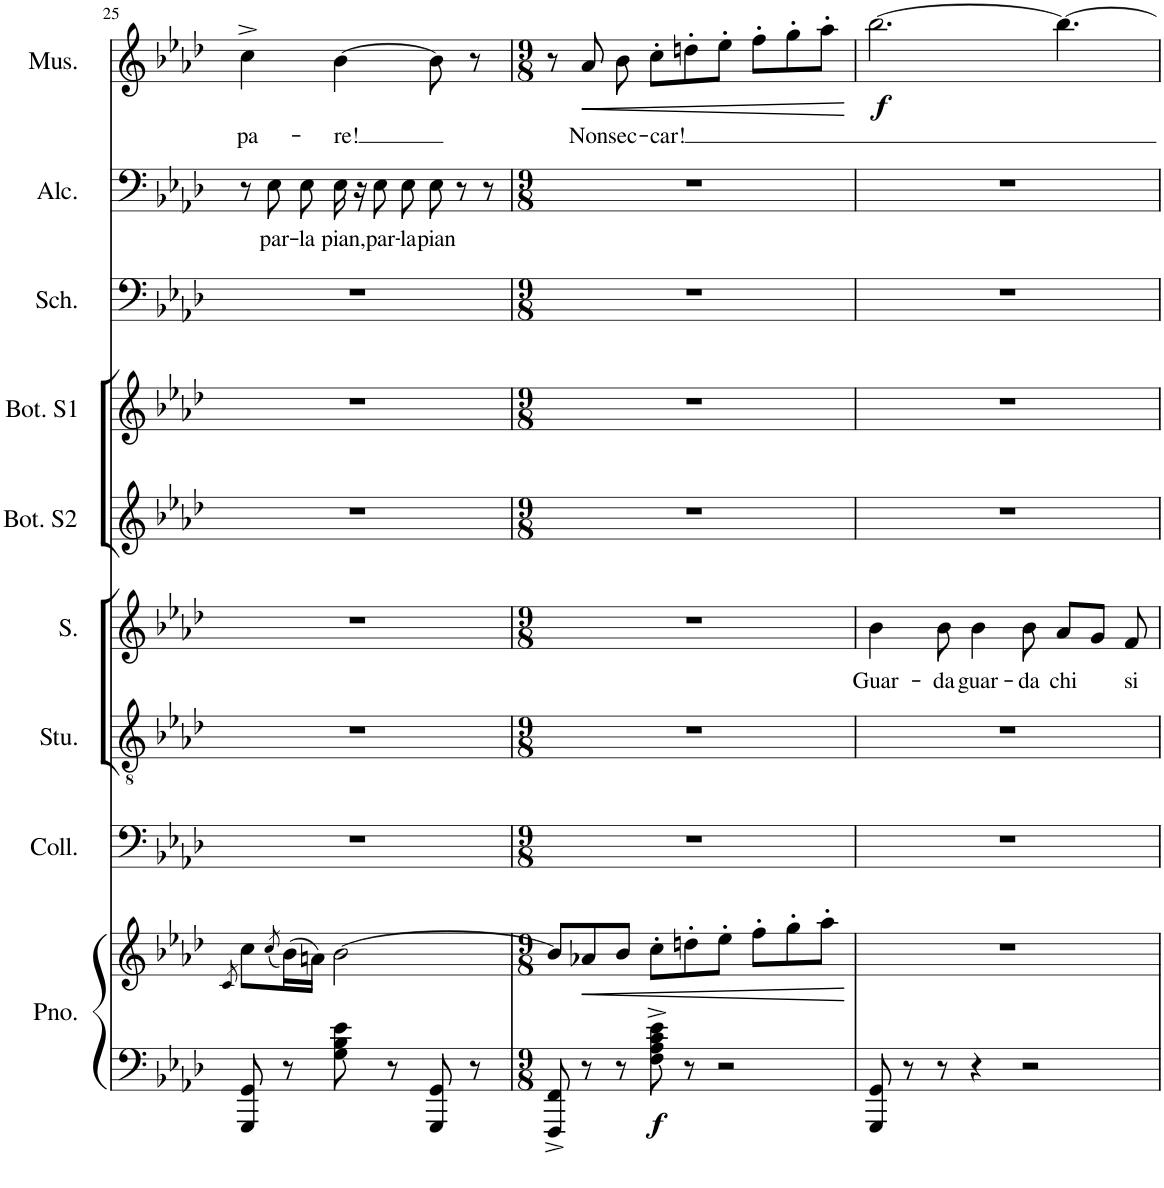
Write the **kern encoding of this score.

**kern	**kern	**dynam	**kern	**kern	**kern	**text	**kern	**kern	**kern	**kern	**text	**kern	**text	**dynam
*part9	*part9	*part9	*part8	*part7	*part6	*part6	*part5	*part4	*part3	*part2	*part2	*part1	*part1	*part1
*staff10	*staff9	*staff9/10	*staff8	*staff7	*staff6	*staff6	*staff5	*staff4	*staff3	*staff2	*staff2	*staff1	*staff1	*staff1
*I"Piano	*	*	*I"Coll.	*I"Studenti	*I"Soprano	*	*I"Bottegane Soprano 2	*I"Bottegane Soprano 1	*I"Schaunard	*I"Alcindoro	*	*I"Musetta	*	*
*I'Pno.	*	*	*I'Coll.	*I'Stu.	*I'S.	*	*I'Bot. S2	*I'Bot. S1	*I'Sch.	*I'Alc.	*	*I'Mus.	*	*
!!LO:PB:g=z
*clefF4	*clefG2	*	*clefF4	*clefGv2	*clefG2	*	*clefG2	*clefG2	*clefF4	*clefF4	*	*clefG2	*	*
*k[b-e-a-d-]	*k[b-e-a-d-]	*	*k[b-e-a-d-]	*k[b-e-a-d-]	*k[b-e-a-d-]	*	*k[b-e-a-d-]	*k[b-e-a-d-]	*k[b-e-a-d-]	*k[b-e-a-d-]	*	*k[b-e-a-d-]	*	*
*M3/4	*M3/4	*	*M3/4	*M3/4	*M3/4	*	*M3/4	*M3/4	*M3/4	*M3/4	*	*M3/4	*	*
=25	=25	=25	=25	=25	=25	=25	=25	=25	=25	=25	=25	=25	=25	=25
.	8qc/	.	.	.	.	.	.	.	.	.	.	.	.	.
!	!	!	!	!	!	!	!	!	!	!	!	!	!LO:LY:b	!
8GGG/ 8GG/	8cc\L	.	2.r	2.r	2.r	.	2.r	2.r	2.r	12r	.	4cc^\	pa-	.
!	!	!	!	!	!	!	!	!	!	!	!LO:LY:b	!	!	!
.	.	.	.	.	.	.	.	.	.	12E-\L	par-	.	.	.
.	(8qcc/	.	.	.	.	.	.	.	.	.	.	.	.	.
8r	(16b-\L)	.	.	.	.	.	.	.	.	.	.	.	.	.
!	!	!	!	!	!	!	!	!	!	!	!LO:LY:b	!	!	!
.	.	.	.	.	.	.	.	.	.	12E-\J	-la	.	.	.
.	16an\JJ)	.	.	.	.	.	.	.	.	.	.	.	.	.
!	!	!	!	!	!	!	!	!	!	!	!LO:LY:b	!	!LO:LY:b	!
8G\ 8B-\ 8e-\	[2b-\	.	.	.	.	.	.	.	.	24E-\	pian,	[4b-\	-re!	.
.	.	.	.	.	.	.	.	.	.	24r	.	.	.	.
!	!	!	!	!	!	!	!	!	!	!	!LO:LY:b	!	!	!
.	.	.	.	.	.	.	.	.	.	12E-\L	par-	.	.	.
8r	.	.	.	.	.	.	.	.	.	.	.	.	.	.
!	!	!	!	!	!	!	!	!	!	!	!LO:LY:b	!	!	!
.	.	.	.	.	.	.	.	.	.	12E-\J	-la	.	.	.
!	!	!	!	!	!	!	!	!	!	!	!LO:LY:b	!	!	!
8GGG/ 8GG/	.	.	.	.	.	.	.	.	.	12E-\	pian	8b-\]	.	.
.	.	.	.	.	.	.	.	.	.	12r	.	.	.	.
8r	.	.	.	.	.	.	.	.	.	.	.	8r	.	.
.	.	.	.	.	.	.	.	.	.	12r	.	.	.	.
=26	=26	=26	=26	=26	=26	=26	=26	=26	=26	=26	=26	=26	=26	=26
*M9/8	*M9/8	*	*M9/8	*M9/8	*M9/8	*	*M9/8	*M9/8	*M9/8	*M9/8	*	*M9/8	*	*
8FFF/^ 8FF/^	8b-/L]	.	8%9r	8%9r	8%9r	.	8%9r	8%9r	8%9r	8%9r	.	8r	.	.
!	!	!LO:HP:b	!	!	!	!	!	!	!	!	!	!	!LO:LY:b	!LO:HP:b
8r	8a-X/	<	.	.	.	.	.	.	.	.	.	8a-/	Non	<
!	!	!	!	!	!	!	!	!	!	!	!	!	!LO:LY:b	!
8r	8b-/J	.	.	.	.	.	.	.	.	.	.	8b-\	sec-	.
!	!	!LO:DY:b=2	!	!	!	!	!	!	!	!	!	!	!LO:LY:b	!
8F\^ 8A-\^ 8c\^ 8e-\^	8cc'\L	f	.	.	.	.	.	.	.	.	.	8cc'\L	-car!	.
8r	8ddn'\	.	.	.	.	.	.	.	.	.	.	8ddn'\	.	.
2r	8ee-'\J	.	.	.	.	.	.	.	.	.	.	8ee-'\J	.	.
.	8ff'\L	.	.	.	.	.	.	.	.	.	.	8ff'\L	.	.
.	8gg'\	.	.	.	.	.	.	.	.	.	.	8gg'\	.	.
.	8aa-'\J	.	.	.	.	.	.	.	.	.	.	8aa-'\J	.	.
.	.	[	.	.	.	.	.	.	.	.	.	.	.	[
=27	=27	=27	=27	=27	=27	=27	=27	=27	=27	=27	=27	=27	=27	=27
!	!	!	!	!	!	!LO:LY:b	!	!	!	!	!	!	!	!LO:DY:b
8GGG/ 8GG/	8%9r	.	8%9r	8%9r	4b-\	Guar-	8%9r	8%9r	8%9r	8%9r	.	[2.bb-\	.	f
8r	.	.	.	.	.	.	.	.	.	.	.	.	.	.
!	!	!	!	!	!	!LO:LY:b	!	!	!	!	!	!	!	!
8r	.	.	.	.	8b-\	-da	.	.	.	.	.	.	.	.
!	!	!	!	!	!	!LO:LY:b	!	!	!	!	!	!	!	!
4r	.	.	.	.	4b-\	guar-	.	.	.	.	.	.	.	.
!	!	!	!	!	!	!LO:LY:b	!	!	!	!	!	!	!	!
2r	.	.	.	.	8b-\	-da	.	.	.	.	.	.	.	.
!	!	!	!	!	!	!LO:LY:b	!	!	!	!	!	!	!	!
.	.	.	.	.	8a-/L	chi	.	.	.	.	.	4.bb-\_	.	.
.	.	.	.	.	8g/J	.	.	.	.	.	.	.	.	.
!	!	!	!	!	!	!LO:LY:b	!	!	!	!	!	!	!	!
.	.	.	.	.	8f/	si	.	.	.	.	.	.	.	.
=	=	=	=	=	=	=	=	=	=	=	=	=	=	=
*-	*-	*-	*-	*-	*-	*-	*-	*-	*-	*-	*-	*-	*-	*-
